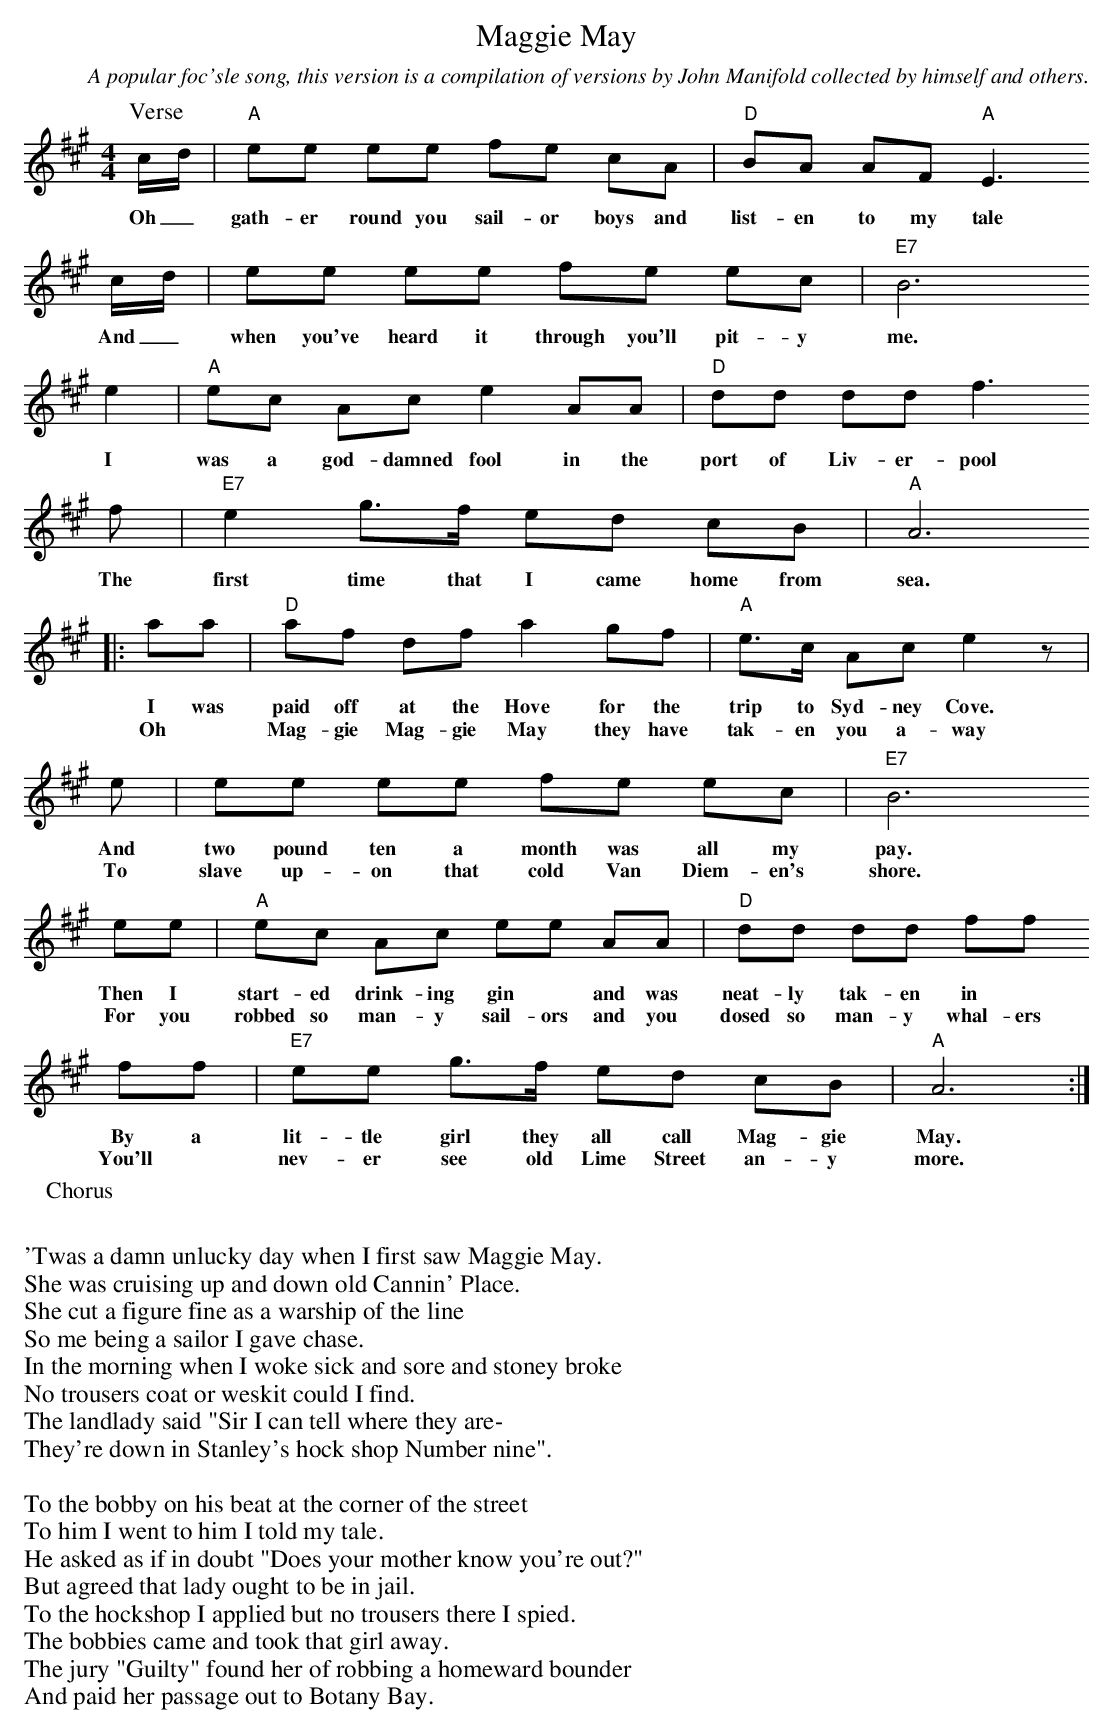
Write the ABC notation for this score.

X:1
T:Maggie May
C:A popular foc'sle song, this version is a compilation of versions by John Manifold collected by himself and others.
M:4/4
L:1/8
K:Amaj
P:Verse
c/2d/2|"A"ee ee fe cA|"D"BA AF "A"E3
w:Oh_ gath-er round you sail-or boys and list-en to my tale
c/2d/2|ee ee fe ec|"E7"B6
w:And_ when you've heard it through you'll pit-y me.
e2|"A"ec Ac e2 AA|"D"dd dd f3
w:I was a god-damned fool in the port of Liv-er-pool
f|"E7"e2 g>f ed cB|"A"A6
w:The first time that I came home from sea.
|:aa|"D"af df a2 gf|"A"e>c Ac e2z|
w:I was paid off at the Hove for the trip to Syd-ney Cove.
w:Oh* Mag-gie Mag-gie May they have tak-en you a-way
e|ee ee fe ec|"E7"B6
w:And two pound ten a month was all my pay.
w:To slave up-on that cold Van Diem-en's shore.
ee|"A"ec Ac ee AA|"D"dd dd ff
w:Then I start-ed drink-ing gin* and was neat-ly tak-en in*
w:For you robbed so man-y sail-ors and you dosed so man-y whal-ers*
ff|"E7"ee g>f ed cB|"A"A6:|
w:By a lit-tle girl they all call Mag-gie May.
w:You'll* nev-er see old Lime Street an-y more.
P:Chorus
W:
W:'Twas a damn unlucky day when I first saw Maggie May.
W:She was cruising up and down old Cannin' Place.
W:She cut a figure fine as a warship of the line
W:So me being a sailor I gave chase.
W:In the morning when I woke sick and sore and stoney broke
W:No trousers coat or weskit could I find.
W:The landlady said "Sir I can tell where they are-
W:They're down in Stanley's hock shop Number nine".
W:
W:To the bobby on his beat at the corner of the street
W:To him I went to him I told my tale.
W:He asked as if in doubt "Does your mother know you're out?"
W:But agreed that lady ought to be in jail.
W:To the hockshop I applied but no trousers there I spied.
W:The bobbies came and took that girl away.
W:The jury "Guilty" found her of robbing a homeward bounder
W:And paid her passage out to Botany Bay.
